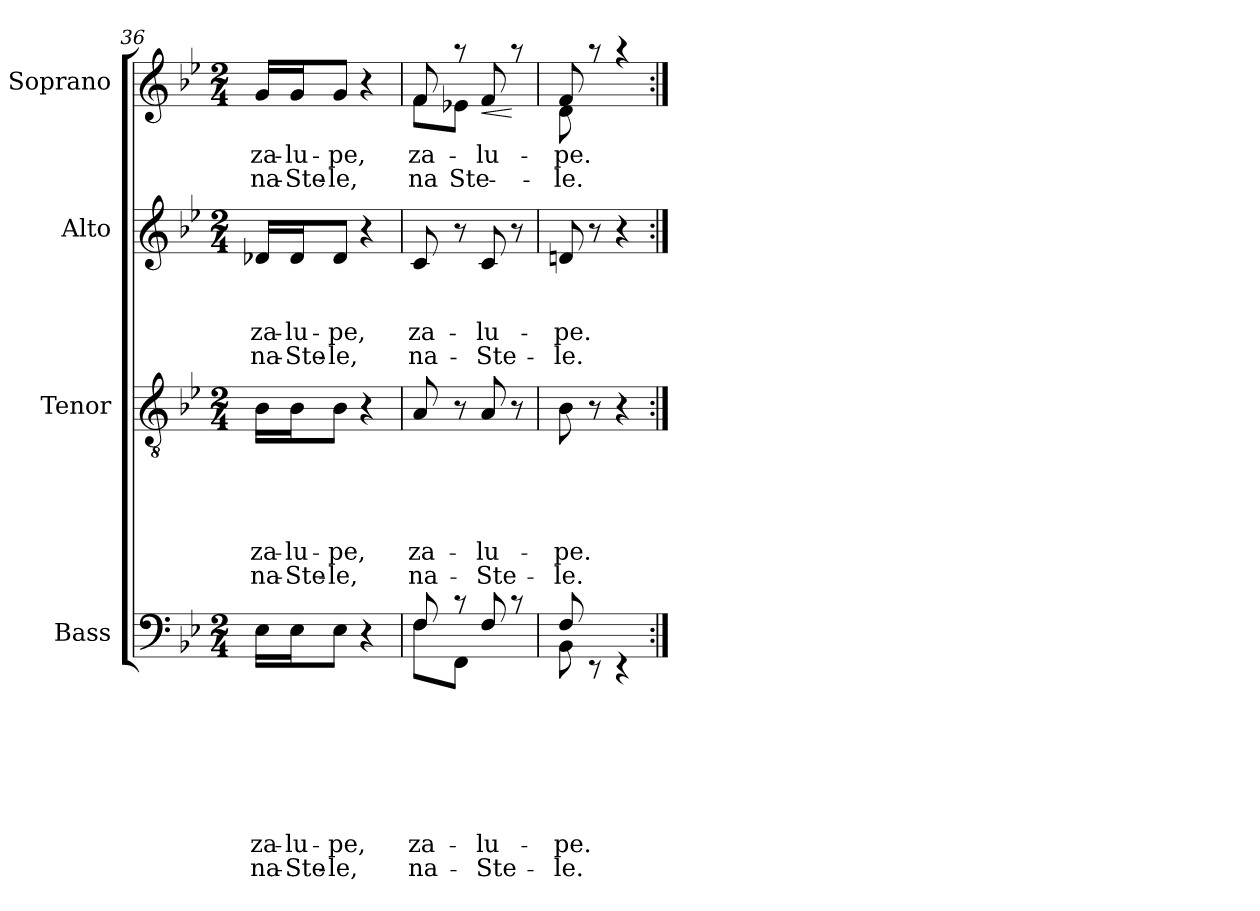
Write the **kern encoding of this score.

**kern	**text	**text	**text	**text	**text	**text	**text	**text	**kern	**text	**text	**text	**text	**text	**text	**kern	**text	**text	**text	**text	**kern	**text	**text	**dynam
*part4	*part4	*part4	*part4	*part4	*part4	*part4	*part4	*part4	*part3	*part3	*part3	*part3	*part3	*part3	*part3	*part2	*part2	*part2	*part2	*part2	*part1	*part1	*part1	*part1
*staff4	*staff4	*staff4	*staff4	*staff4	*staff4	*staff4	*staff4	*staff4	*staff3	*staff3	*staff3	*staff3	*staff3	*staff3	*staff3	*staff2	*staff2	*staff2	*staff2	*staff2	*staff1	*staff1	*staff1	*staff1
*I"Bass	*	*	*	*	*	*	*	*	*I"Tenor	*	*	*	*	*	*	*I"Alto	*	*	*	*	*I"Soprano	*	*	*
*I'B.	*	*	*	*	*	*	*	*	*I'T.	*	*	*	*	*	*	*I'A.	*	*	*	*	*I'S.	*	*	*
*clefF4	*	*	*	*	*	*	*	*	*clefGv2	*	*	*	*	*	*	*clefG2	*	*	*	*	*clefG2	*	*	*
*k[b-e-]	*	*	*	*	*	*	*	*	*k[b-e-]	*	*	*	*	*	*	*k[b-e-]	*	*	*	*	*k[b-e-]	*	*	*
*B-:	*	*	*	*	*	*	*	*	*B-:	*	*	*	*	*	*	*B-:	*	*	*	*	*B-:	*	*	*
*M2/4	*	*	*	*	*	*	*	*	*M2/4	*	*	*	*	*	*	*M2/4	*	*	*	*	*M2/4	*	*	*
=36	=36	=36	=36	=36	=36	=36	=36	=36	=36	=36	=36	=36	=36	=36	=36	=36	=36	=36	=36	=36	=36	=36	=36	=36
!	!	!	!	!	!	!	!LO:LY:b	!LO:LY:b	!	!	!	!	!	!LO:LY:b	!LO:LY:b	!	!	!	!LO:LY:b	!LO:LY:b	!	!LO:LY:b	!LO:LY:b	!
16E-\LL	.	.	.	.	.	.	za-	na-	16B-\LL	.	.	.	.	za-	na-	16d-X/LL	.	.	za-	na-	16g/LL	za-	na-	.
!	!	!	!	!	!	!	!LO:LY:b	!LO:LY:b	!	!	!	!	!	!LO:LY:b	!LO:LY:b	!	!	!	!LO:LY:b	!LO:LY:b	!	!LO:LY:b	!LO:LY:b	!
16E-\J	.	.	.	.	.	.	-lu-	-Ste-	16B-\J	.	.	.	.	-lu-	-Ste-	16d-/J	.	.	-lu-	-Ste-	16g/J	-lu-	-Ste-	.
!	!	!	!	!	!	!	!LO:LY:b	!LO:LY:b	!	!	!	!	!	!LO:LY:b	!LO:LY:b	!	!	!	!LO:LY:b	!LO:LY:b	!	!LO:LY:b	!LO:LY:b	!
8E-\J	.	.	.	.	.	.	-pe,	-le,	8B-\J	.	.	.	.	-pe,	-le,	8d-/J	.	.	-pe,	-le,	8g/J	-pe,	-le,	.
4r	.	.	.	.	.	.	.	.	4r	.	.	.	.	.	.	4r	.	.	.	.	4r	.	.	.
=37	=37	=37	=37	=37	=37	=37	=37	=37	=37	=37	=37	=37	=37	=37	=37	=37	=37	=37	=37	=37	=37	=37	=37	=37
!	!	!	!	!	!	!	!LO:LY:b	!LO:LY:b	!	!	!	!	!	!LO:LY:b	!LO:LY:b	!	!	!	!LO:LY:b	!LO:LY:b	!	!LO:LY:b	!LO:LY:b	!
*^	*	*	*	*	*	*	*	*	*	*	*	*	*	*	*	*	*	*	*	*	*^	*	*	*
8F/	8F\L	.	.	.	.	.	.	za-	na-	8A/	.	.	.	.	za-	na-	8c/	.	.	za-	na-	8f/	8f\L	za-	na-	.
!	!	!	!	!	!	!	!	!	!	!	!	!	!	!	!	!	!	!	!	!	!	!	!	!	!LO:LY:b	!
8rc	8FF\J	.	.	.	.	.	.	.	.	8r	.	.	.	.	.	.	8r	.	.	.	.	8raa	8e-X\J	.	-Ste-	.
!	!	!	!	!	!	!	!	!LO:LY:b	!LO:LY:b	!	!	!	!	!	!LO:LY:b	!LO:LY:b	!	!	!	!LO:LY:b	!LO:LY:b	!	!	!LO:LY:b	!	!LO:HP:b
8F/	4ryy	.	.	.	.	.	.	-lu-	-Ste-	8A/	.	.	.	.	-lu-	-Ste-	8c/	.	.	-lu-	-Ste-	8f/	4ryy	-lu-	.	<
8rc	.	.	.	.	.	.	.	.	.	8r	.	.	.	.	.	.	8r	.	.	.	.	8raa	.	.	.	[
=38	=38	=38	=38	=38	=38	=38	=38	=38	=38	=38	=38	=38	=38	=38	=38	=38	=38	=38	=38	=38	=38	=38	=38	=38	=38	=38
!	!	!	!	!	!	!	!	!LO:LY:b	!LO:LY:b	!	!	!	!	!	!LO:LY:b	!LO:LY:b	!	!	!	!LO:LY:b	!LO:LY:b	!	!	!LO:LY:b	!LO:LY:b	!
8BB-\	8F/	.	.	.	.	.	.	-pe.	-le.	8B-\	.	.	.	.	-pe.	-le.	8dn/	.	.	-pe.	-le.	8f/	8d\	-pe.	-le.	.
4.ryy	8rEE	.	.	.	.	.	.	.	.	8r	.	.	.	.	.	.	8r	.	.	.	.	8raa	4.ryy	.	.	.
.	4rEE	.	.	.	.	.	.	.	.	4r	.	.	.	.	.	.	4r	.	.	.	.	4raa	.	.	.	.
*v	*v	*	*	*	*	*	*	*	*	*	*	*	*	*	*	*	*	*	*	*	*	*v	*v	*	*	*
=:|!	=:|!	=:|!	=:|!	=:|!	=:|!	=:|!	=:|!	=:|!	=:|!	=:|!	=:|!	=:|!	=:|!	=:|!	=:|!	=:|!	=:|!	=:|!	=:|!	=:|!	=:|!	=:|!	=:|!	=:|!
*-	*-	*-	*-	*-	*-	*-	*-	*-	*-	*-	*-	*-	*-	*-	*-	*-	*-	*-	*-	*-	*-	*-	*-	*-
